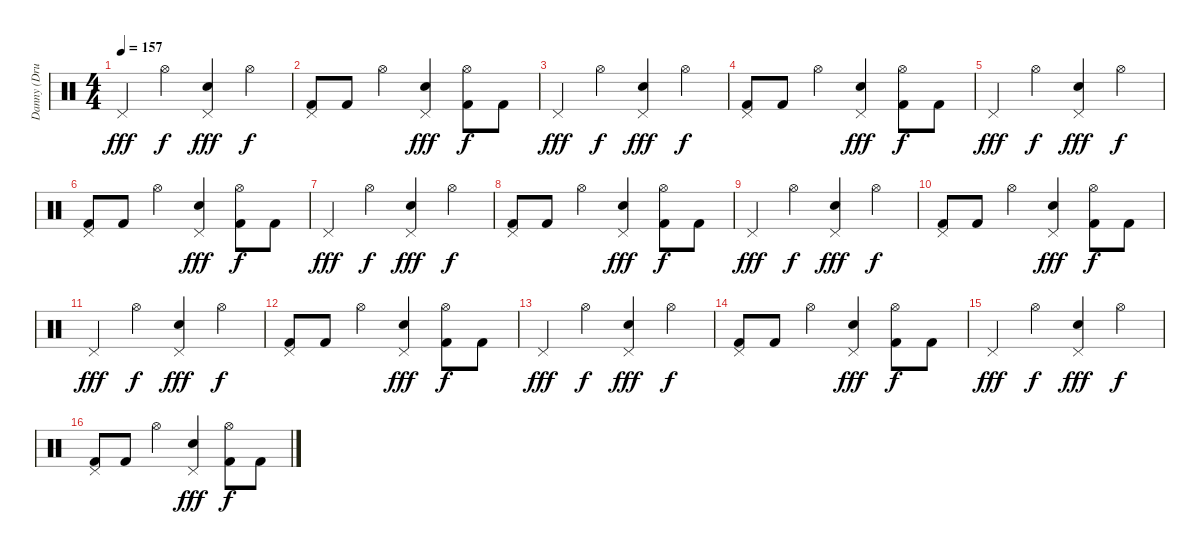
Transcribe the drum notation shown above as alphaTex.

\track ("Danny (Drums)" "Danny (Dru") {instrument percussion}
\staff {score}
\articulation defaults
\ts (4 4)
\tempo 157
\clef neutral
\ks c "Pedal Hi-Hat (hit)".4{dy fff} "Hi-Hat (open)".4{dy f}
("Pedal Hi-Hat (hit)" "Electric Snare (hit)").4{dy fff} "Hi-Hat (open)".4{dy f} |
("Pedal Hi-Hat (hit)" "Kick (hit) 2").8 "Kick (hit) 2".8 "Hi-Hat (open)".4 ("Pedal Hi-Hat (hit)" "Electric Snare (hit)").4{dy fff} ("Hi-Hat (open)" "Kick (hit) 2").8{dy f} "Kick (hit) 2".8 |
"Pedal Hi-Hat (hit)".4{dy fff} "Hi-Hat (open)".4{dy f} ("Pedal Hi-Hat (hit)" "Electric Snare (hit)").4{dy fff} "Hi-Hat (open)".4{dy f} |
("Pedal Hi-Hat (hit)" "Kick (hit) 2").8 "Kick (hit) 2".8 "Hi-Hat (open)".4 ("Pedal Hi-Hat (hit)" "Electric Snare (hit)").4{dy fff} ("Hi-Hat (open)" "Kick (hit) 2").8{dy f} "Kick (hit) 2".8 |
"Pedal Hi-Hat (hit)".4{dy fff} "Hi-Hat (open)".4{dy f} ("Pedal Hi-Hat (hit)" "Electric Snare (hit)").4{dy fff} "Hi-Hat (open)".4{dy f} |
("Pedal Hi-Hat (hit)" "Kick (hit) 2").8 "Kick (hit) 2".8 "Hi-Hat (open)".4 ("Pedal Hi-Hat (hit)" "Electric Snare (hit)").4{dy fff} ("Hi-Hat (open)" "Kick (hit) 2").8{dy f} "Kick (hit) 2".8 |
"Pedal Hi-Hat (hit)".4{dy fff} "Hi-Hat (open)".4{dy f} ("Pedal Hi-Hat (hit)" "Electric Snare (hit)").4{dy fff} "Hi-Hat (open)".4{dy f} |
("Pedal Hi-Hat (hit)" "Kick (hit) 2").8 "Kick (hit) 2".8 "Hi-Hat (open)".4 ("Pedal Hi-Hat (hit)" "Electric Snare (hit)").4{dy fff} ("Hi-Hat (open)" "Kick (hit) 2").8{dy f} "Kick (hit) 2".8 |
"Pedal Hi-Hat (hit)".4{dy fff} "Hi-Hat (open)".4{dy f} ("Pedal Hi-Hat (hit)" "Electric Snare (hit)").4{dy fff} "Hi-Hat (open)".4{dy f} |
("Pedal Hi-Hat (hit)" "Kick (hit) 2").8 "Kick (hit) 2".8 "Hi-Hat (open)".4 ("Pedal Hi-Hat (hit)" "Electric Snare (hit)").4{dy fff} ("Hi-Hat (open)" "Kick (hit) 2").8{dy f} "Kick (hit) 2".8 |
"Pedal Hi-Hat (hit)".4{dy fff} "Hi-Hat (open)".4{dy f} ("Pedal Hi-Hat (hit)" "Electric Snare (hit)").4{dy fff} "Hi-Hat (open)".4{dy f} |
("Pedal Hi-Hat (hit)" "Kick (hit) 2").8 "Kick (hit) 2".8 "Hi-Hat (open)".4 ("Pedal Hi-Hat (hit)" "Electric Snare (hit)").4{dy fff} ("Hi-Hat (open)" "Kick (hit) 2").8{dy f} "Kick (hit) 2".8 |
"Pedal Hi-Hat (hit)".4{dy fff} "Hi-Hat (open)".4{dy f} ("Pedal Hi-Hat (hit)" "Electric Snare (hit)").4{dy fff} "Hi-Hat (open)".4{dy f} |
("Pedal Hi-Hat (hit)" "Kick (hit) 2").8 "Kick (hit) 2".8 "Hi-Hat (open)".4 ("Pedal Hi-Hat (hit)" "Electric Snare (hit)").4{dy fff} ("Hi-Hat (open)" "Kick (hit) 2").8{dy f} "Kick (hit) 2".8 |
"Pedal Hi-Hat (hit)".4{dy fff} "Hi-Hat (open)".4{dy f} ("Pedal Hi-Hat (hit)" "Electric Snare (hit)").4{dy fff} "Hi-Hat (open)".4{dy f} |
("Pedal Hi-Hat (hit)" "Kick (hit) 2").8 "Kick (hit) 2".8 "Hi-Hat (open)".4 ("Pedal Hi-Hat (hit)" "Electric Snare (hit)").4{dy fff} ("Hi-Hat (open)" "Kick (hit) 2").8{dy f} "Kick (hit) 2".8
